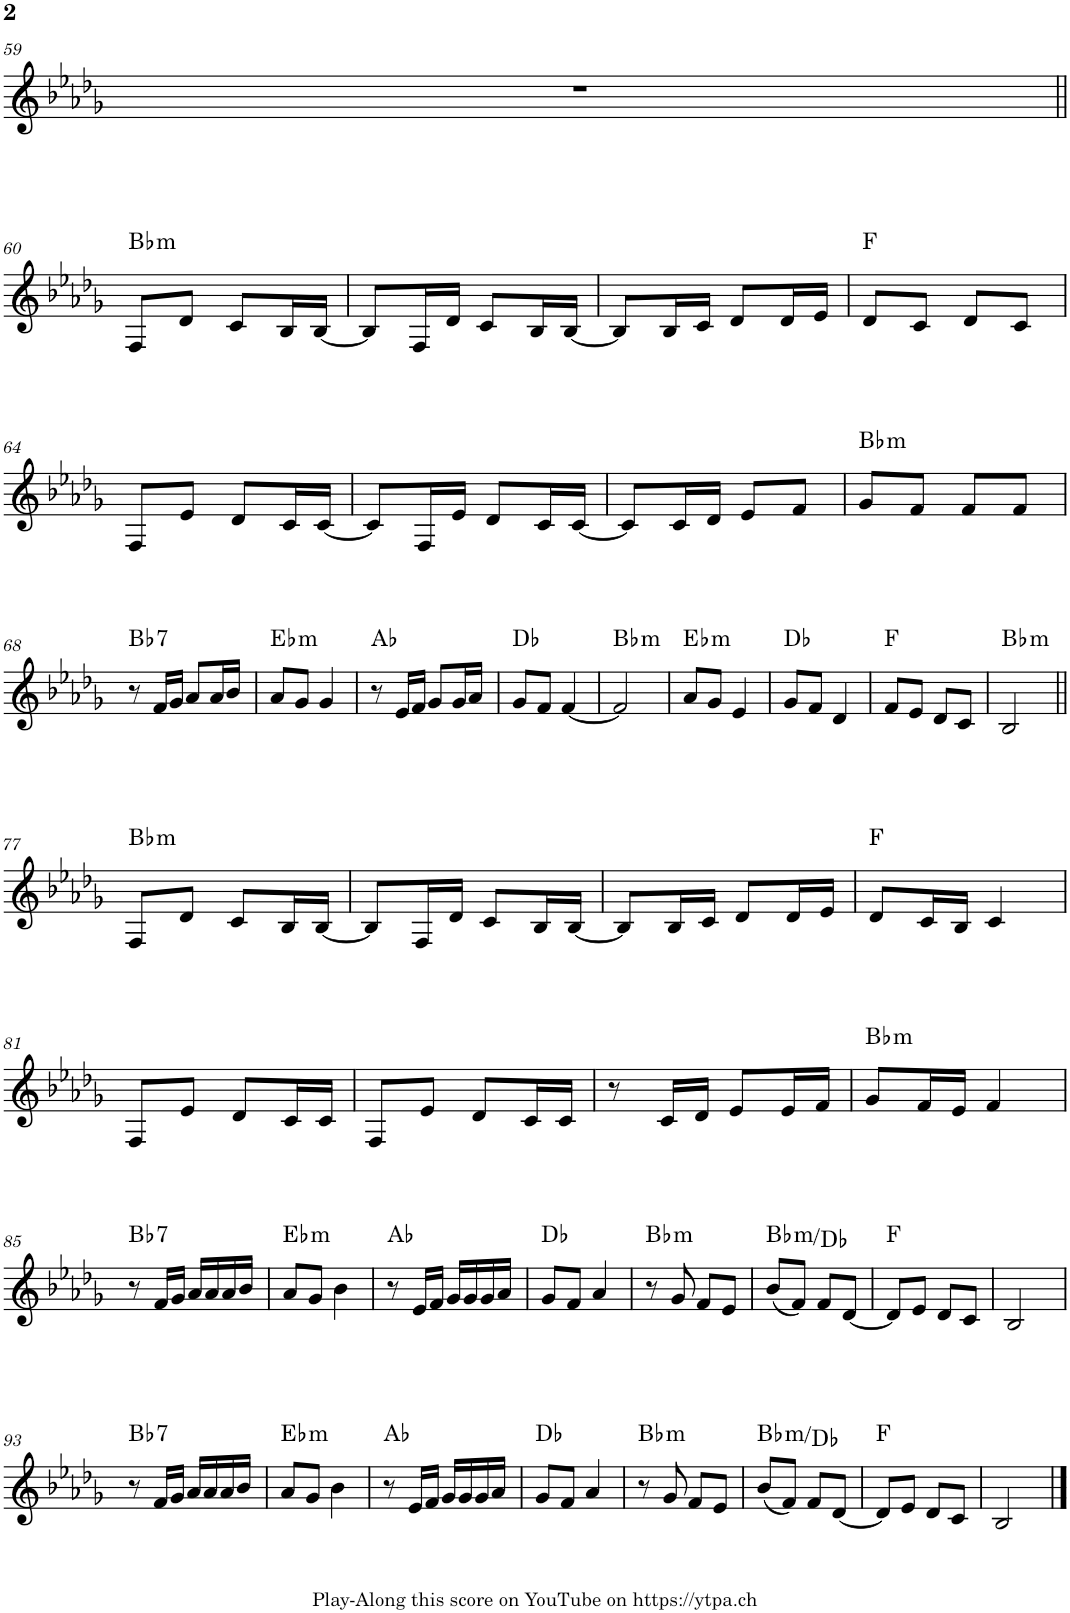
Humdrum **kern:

**kern	**harte
*part1	*part1
*staff1	*
*I"Piano	*
*I'Pno.	*
!!LO:PB:g=z
*clefG2	*
*k[b-e-a-d-g-]	*
*M2/4	*
=59	=59
2r	.
!!LO:LB:g=z
=60||	=60||
!	!LO:H:kt=m
8F/L	Bb:min
8d-/J	.
8c/L	.
16B-/L	.
[16B-/JJ	.
=61	=61
8B-/L]	.
16F/L	.
16d-/JJ	.
8c/L	.
16B-/L	.
[16B-/JJ	.
=62	=62
8B-/L]	.
16B-/L	.
16c/JJ	.
8d-/L	.
16d-/L	.
16e-/JJ	.
=63	=63
8d-/L	F:maj
8c/J	.
8d-/L	.
8c/J	.
!!LO:LB:g=z
=64	=64
8F/L	.
8e-/J	.
8d-/L	.
16c/L	.
[16c/JJ	.
=65	=65
8c/L]	.
16F/L	.
16e-/JJ	.
8d-/L	.
16c/L	.
[16c/JJ	.
=66	=66
8c/L]	.
16c/L	.
16d-/JJ	.
8e-/L	.
8f/J	.
=67	=67
!	!LO:H:kt=m
8g-/L	Bb:min
8f/J	.
8f/L	.
8f/J	.
!!LO:LB:g=z
=68	=68
!	!LO:H:kt=7
8r	Bb:7
16f/LL	.
16g-/JJ	.
8a-/L	.
16a-/L	.
16b-/JJ	.
=69	=69
!	!LO:H:kt=m
8a-/L	Eb:min
8g-/J	.
4g-/	.
=70	=70
8r	Ab:maj
16e-/LL	.
16f/JJ	.
8g-/L	.
16g-/L	.
16a-/JJ	.
=71	=71
8g-/L	Db:maj
8f/J	.
[4f/	.
=72	=72
!	!LO:H:kt=m
2f/]	Bb:min
=73	=73
!	!LO:H:kt=m
8a-/L	Eb:min
8g-/J	.
4e-/	.
=74	=74
8g-/L	Db:maj
8f/J	.
4d-/	.
=75	=75
8f/L	F:maj
8e-/J	.
8d-/L	.
8c/J	.
=76	=76
!	!LO:H:kt=m
2B-/	Bb:min
!!LO:LB:g=z
=77||	=77||
!	!LO:H:kt=m
8F/L	Bb:min
8d-/J	.
8c/L	.
16B-/L	.
[16B-/JJ	.
=78	=78
8B-/L]	.
16F/L	.
16d-/JJ	.
8c/L	.
16B-/L	.
[16B-/JJ	.
=79	=79
8B-/L]	.
16B-/L	.
16c/JJ	.
8d-/L	.
16d-/L	.
16e-/JJ	.
=80	=80
8d-/L	F:maj
16c/L	.
16B-/JJ	.
4c/	.
!!LO:LB:g=z
=81	=81
8F/L	.
8e-/J	.
8d-/L	.
16c/L	.
16c/JJ	.
=82	=82
8F/L	.
8e-/J	.
8d-/L	.
16c/L	.
16c/JJ	.
=83	=83
8r	.
16c/LL	.
16d-/JJ	.
8e-/L	.
16e-/L	.
16f/JJ	.
=84	=84
!	!LO:H:kt=m
8g-/L	Bb:min
16f/L	.
16e-/JJ	.
4f/	.
!!LO:LB:g=z
=85	=85
!	!LO:H:kt=7
8r	Bb:7
16f/LL	.
16g-/JJ	.
16a-/LL	.
16a-/	.
16a-/	.
16b-/JJ	.
=86	=86
!	!LO:H:kt=m
8a-/L	Eb:min
8g-/J	.
4b-\	.
=87	=87
8r	Ab:maj
16e-/LL	.
16f/JJ	.
16g-/LL	.
16g-/	.
16g-/	.
16a-/JJ	.
=88	=88
8g-/L	Db:maj
8f/J	.
4a-/	.
=89	=89
!	!LO:H:kt=m
8r	Bb:min
8g-/	.
8f/L	.
8e-/J	.
=90	=90
!	!LO:H:kt=m
(8b-/L	Bb:min/b3
8f/J)	.
8f/L	.
[8d-/J	.
=91	=91
8d-/L]	F:maj
8e-/J	.
8d-/L	.
8c/J	.
=92	=92
2B-/	.
!!LO:LB:g=z
=93	=93
!	!LO:H:kt=7
8r	Bb:7
16f/LL	.
16g-/JJ	.
16a-/LL	.
16a-/	.
16a-/	.
16b-/JJ	.
=94	=94
!	!LO:H:kt=m
8a-/L	Eb:min
8g-/J	.
4b-\	.
=95	=95
8r	Ab:maj
16e-/LL	.
16f/JJ	.
16g-/LL	.
16g-/	.
16g-/	.
16a-/JJ	.
=96	=96
8g-/L	Db:maj
8f/J	.
4a-/	.
=97	=97
!	!LO:H:kt=m
8r	Bb:min
8g-/	.
8f/L	.
8e-/J	.
=98	=98
!	!LO:H:kt=m
(8b-/L	Bb:min/b3
8f/J)	.
8f/L	.
[8d-/J	.
=99	=99
8d-/L]	F:maj
8e-/J	.
8d-/L	.
8c/J	.
=100	=100
2B-/	.
==	==
*-	*-
